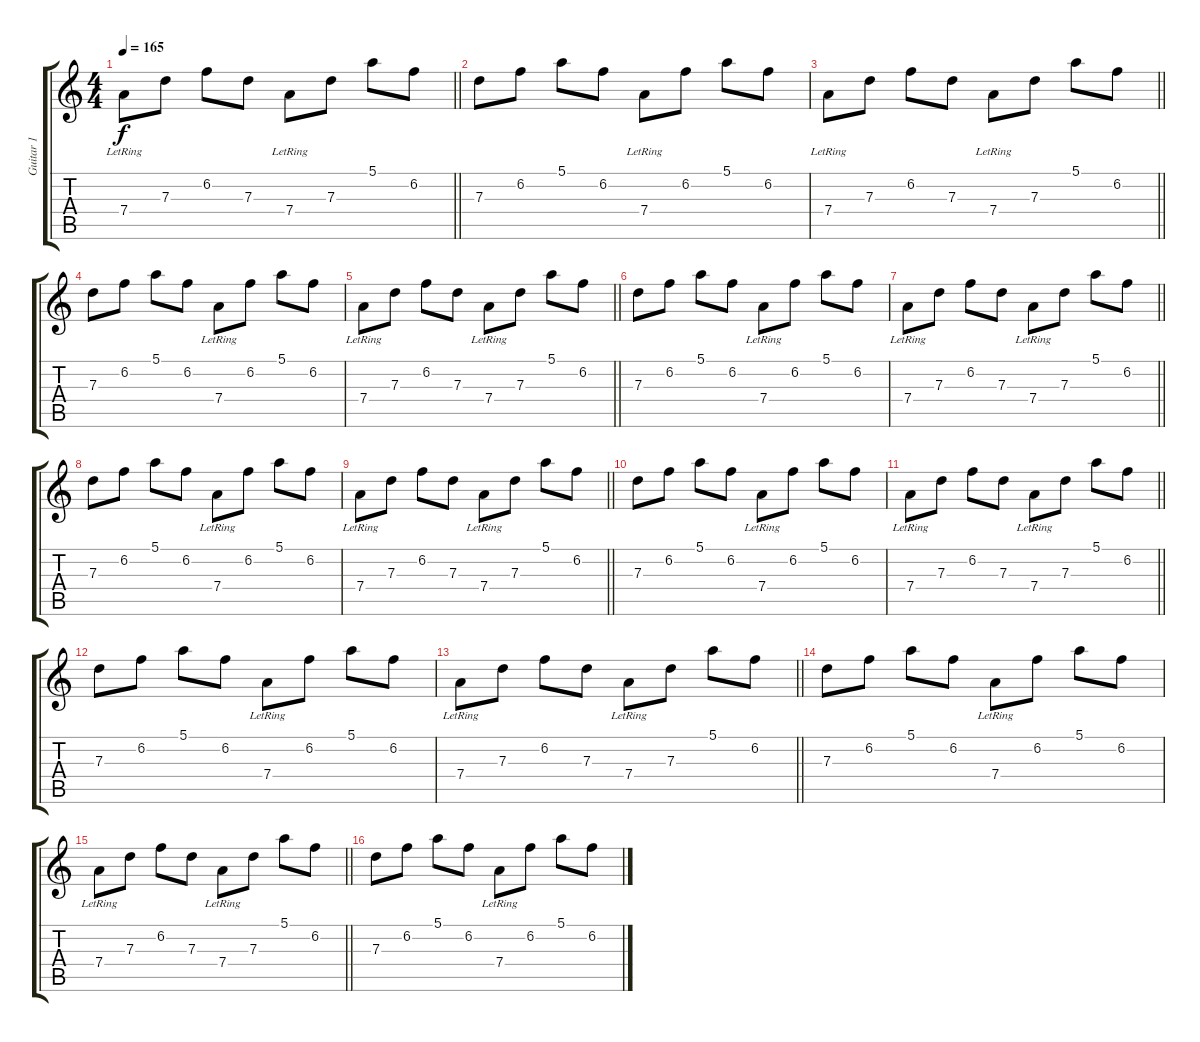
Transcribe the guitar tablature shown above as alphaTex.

\track ("Guitar 1" "Guitar 1") {instrument distortionguitar}
\staff {score tabs}
\tuning (E4 B3 G3 D3 A2 E2) {hide}
\ts (4 4)
\tempo 165
\clef g2
\barLineRight lightlight
\ks c
7.4{lr}.8{dy f} 7.3.8 6.2.8 7.3.8 7.4{lr}.8 7.3.8 5.1.8 6.2.8 |
7.3.8 6.2.8 5.1.8 6.2.8 7.4{lr}.8 6.2.8 5.1.8 6.2.8 |
\barLineRight lightlight
7.4{lr}.8 7.3.8 6.2.8 7.3.8 7.4{lr}.8 7.3.8 5.1.8 6.2.8 |
7.3.8 6.2.8 5.1.8 6.2.8 7.4{lr}.8 6.2.8 5.1.8 6.2.8 |
\barLineRight lightlight
7.4{lr}.8 7.3.8 6.2.8 7.3.8 7.4{lr}.8 7.3.8 5.1.8 6.2.8 |
7.3.8 6.2.8 5.1.8 6.2.8 7.4{lr}.8 6.2.8 5.1.8 6.2.8 |
\barLineRight lightlight
7.4{lr}.8 7.3.8 6.2.8 7.3.8 7.4{lr}.8 7.3.8 5.1.8 6.2.8 |
7.3.8 6.2.8 5.1.8 6.2.8 7.4{lr}.8 6.2.8 5.1.8 6.2.8 |
\barLineRight lightlight
7.4{lr}.8 7.3.8 6.2.8 7.3.8 7.4{lr}.8 7.3.8 5.1.8 6.2.8 |
7.3.8 6.2.8 5.1.8 6.2.8 7.4{lr}.8 6.2.8 5.1.8 6.2.8 |
\barLineRight lightlight
7.4{lr}.8 7.3.8 6.2.8 7.3.8 7.4{lr}.8 7.3.8 5.1.8 6.2.8 |
7.3.8 6.2.8 5.1.8 6.2.8 7.4{lr}.8 6.2.8 5.1.8 6.2.8 |
\barLineRight lightlight
7.4{lr}.8 7.3.8 6.2.8 7.3.8 7.4{lr}.8 7.3.8 5.1.8 6.2.8 |
7.3.8 6.2.8 5.1.8 6.2.8 7.4{lr}.8 6.2.8 5.1.8 6.2.8 |
\barLineRight lightlight
7.4{lr}.8 7.3.8 6.2.8 7.3.8 7.4{lr}.8 7.3.8 5.1.8 6.2.8 |
7.3.8 6.2.8 5.1.8 6.2.8 7.4{lr}.8 6.2.8 5.1.8 6.2.8
